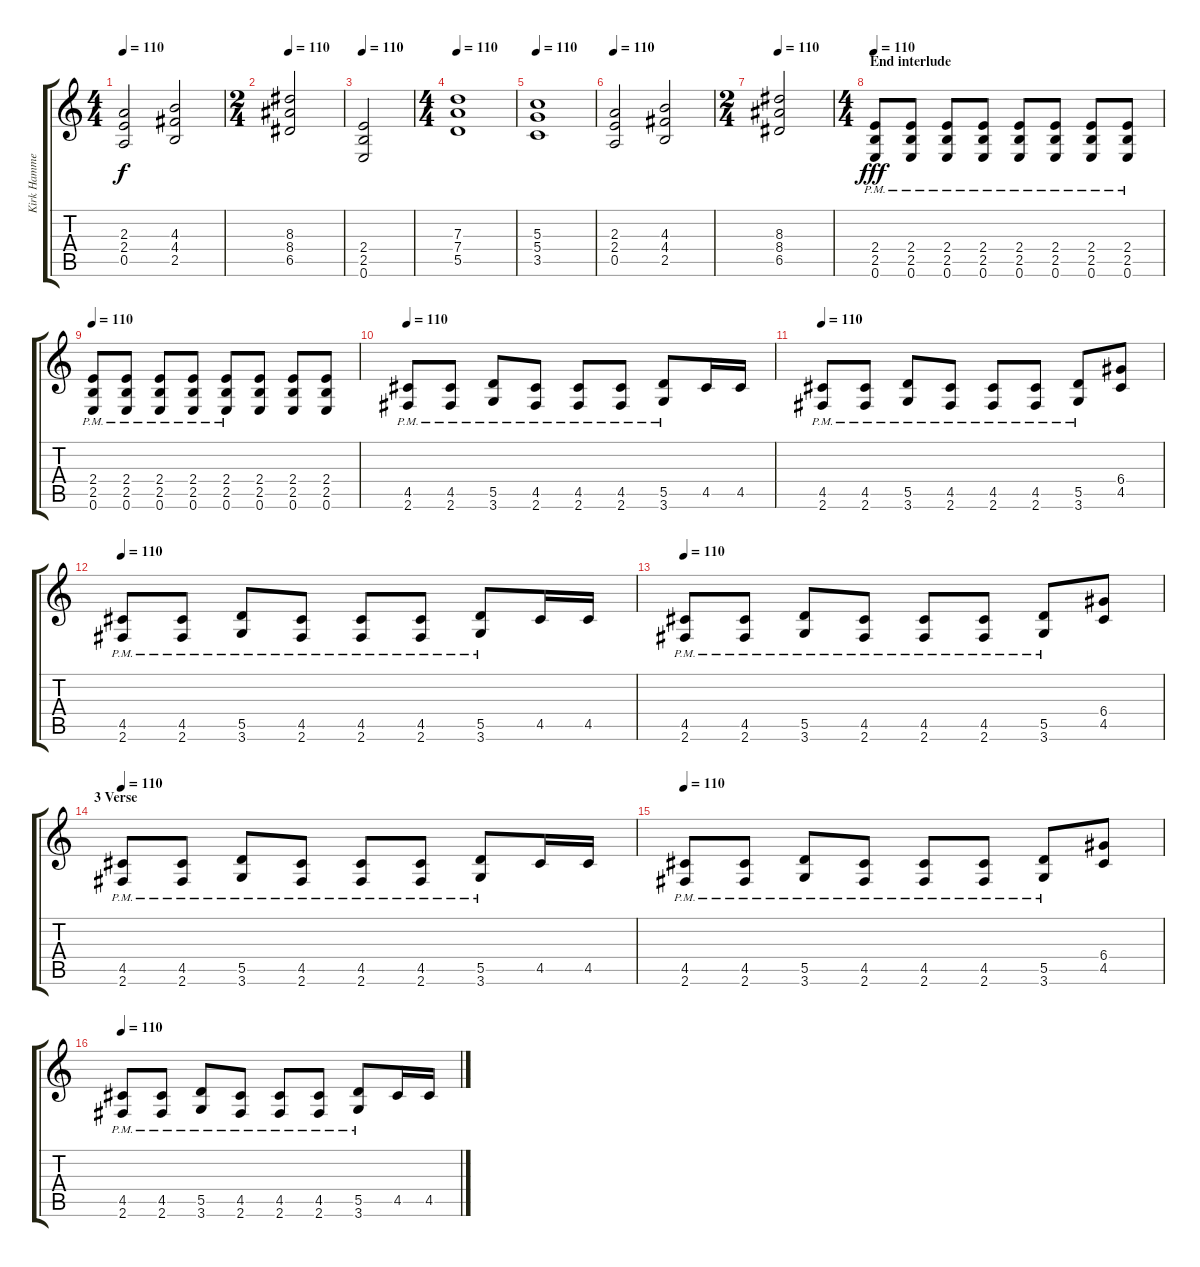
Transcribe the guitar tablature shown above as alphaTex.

\track ("Kirk Hammet" "Kirk Hamme") {instrument distortionguitar}
\staff {score tabs}
\tuning (E4 B3 G3 D3 A2 E2) {hide}
\ts (4 4)
\tempo 110
\clef g2
\ks c
(2.3 2.4 0.5).2{dy f} (4.3 4.4 2.5).2 |
\ts (2 4)
\tempo 110
(8.3 8.4 6.5).2 |
\tempo 110
(2.4 2.5 0.6).2 |
\ts (4 4)
\tempo 110
(7.3 7.4 5.5).1 |
\tempo 110
(5.3 5.4 3.5).1 |
\tempo 110
(2.3 2.4 0.5).2 (4.3 4.4 2.5).2 |
\ts (2 4)
\tempo 110
(8.3 8.4 6.5).2 |
\ts (4 4)
\section ("" "End interlude")
\tempo 110
(2.4{pm} 2.5{pm} 0.6{pm}).8{dy fff} (2.4{pm} 2.5{pm} 0.6{pm}).8 (2.4{pm} 2.5{pm} 0.6{pm}).8 (2.4{pm} 2.5{pm} 0.6{pm}).8 (2.4{pm} 2.5{pm} 0.6{pm}).8 (2.4{pm} 2.5{pm} 0.6{pm}).8 (2.4{pm} 2.5{pm} 0.6{pm}).8 (2.4{pm} 2.5{pm} 0.6{pm}).8 |
\tempo 110
(2.4{pm} 2.5{pm} 0.6{pm}).8 (2.4{pm} 2.5{pm} 0.6{pm}).8 (2.4{pm} 2.5{pm} 0.6{pm}).8 (2.4{pm} 2.5{pm} 0.6{pm}).8 (2.4{pm} 2.5{pm} 0.6{pm}).8 (2.4 2.5 0.6).8 (2.4 2.5 0.6).8 (2.4 2.5 0.6).8 |
\tempo 110
(4.5{pm} 2.6{pm}).8 (4.5{pm} 2.6{pm}).8 (5.5{pm} 3.6{pm}).8 (4.5{pm} 2.6{pm}).8 (4.5{pm} 2.6{pm}).8 (4.5{pm} 2.6{pm}).8 (5.5{pm} 3.6{pm}).8 4.5.16 4.5.16 |
\tempo 110
(4.5{pm} 2.6{pm}).8 (4.5{pm} 2.6{pm}).8 (5.5{pm} 3.6{pm}).8 (4.5{pm} 2.6{pm}).8 (4.5{pm} 2.6{pm}).8 (4.5{pm} 2.6{pm}).8 (5.5{pm} 3.6{pm}).8 (6.4 4.5).8 |
\tempo 110
(4.5{pm} 2.6{pm}).8 (4.5{pm} 2.6{pm}).8 (5.5{pm} 3.6{pm}).8 (4.5{pm} 2.6{pm}).8 (4.5{pm} 2.6{pm}).8 (4.5{pm} 2.6{pm}).8 (5.5{pm} 3.6{pm}).8 4.5.16 4.5.16 |
\tempo 110
(4.5{pm} 2.6{pm}).8 (4.5{pm} 2.6{pm}).8 (5.5{pm} 3.6{pm}).8 (4.5{pm} 2.6{pm}).8 (4.5{pm} 2.6{pm}).8 (4.5{pm} 2.6{pm}).8 (5.5{pm} 3.6{pm}).8 (6.4 4.5).8 |
\section ("" "3 Verse")
\tempo 110
(4.5{pm} 2.6{pm}).8 (4.5{pm} 2.6{pm}).8 (5.5{pm} 3.6{pm}).8 (4.5{pm} 2.6{pm}).8 (4.5{pm} 2.6{pm}).8 (4.5{pm} 2.6{pm}).8 (5.5{pm} 3.6{pm}).8 4.5.16 4.5.16 |
\tempo 110
(4.5{pm} 2.6{pm}).8 (4.5{pm} 2.6{pm}).8 (5.5{pm} 3.6{pm}).8 (4.5{pm} 2.6{pm}).8 (4.5{pm} 2.6{pm}).8 (4.5{pm} 2.6{pm}).8 (5.5{pm} 3.6{pm}).8 (6.4 4.5).8 |
\tempo 110
(4.5{pm} 2.6{pm}).8 (4.5{pm} 2.6{pm}).8 (5.5{pm} 3.6{pm}).8 (4.5{pm} 2.6{pm}).8 (4.5{pm} 2.6{pm}).8 (4.5{pm} 2.6{pm}).8 (5.5{pm} 3.6{pm}).8 4.5.16 4.5.16
